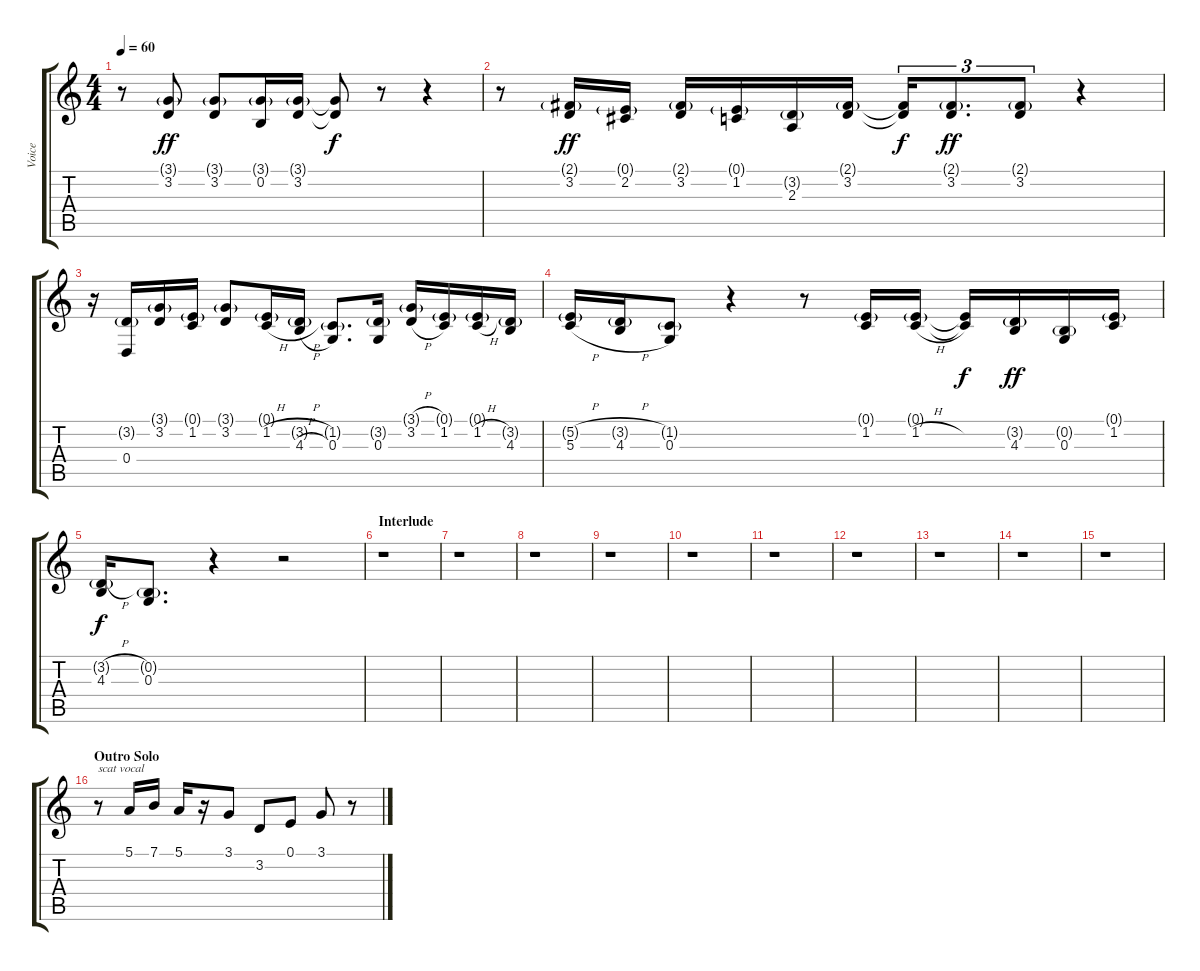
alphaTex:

\track ("Voice" "Voice") {instrument clarinet}
\staff {score tabs}
\tuning (E4 B3 G3 D3 A2 E2) {hide}
\ts (4 4)
\tempo 60
\clef g2
\ks c
r.8{dy ff} (3.1{g} 3.2).8 (3.1{g} 3.2).8 (3.1{g} 0.2).16 (3.1{g} 3.2).16 (3.1{t} 3.2{t}).8{dy f} r.8 r.4 |
r.8 (2.1{g} 3.2).16{dy ff} (0.1{g} 2.2).16 (2.1{g} 3.2).16 (0.1{g} 1.2).16 (3.2{g} 2.3).16 (2.1{g} 3.2).16 (2.1{t} 3.2{t}).16{tu (3 2) dy f} (2.1{g} 3.2).8{d tu (3 2) dy ff} (2.1{g} 3.2).8{tu (3 2)} r.4 |
r.16 (3.2{g} 0.4).16 (3.1{g} 3.2).16 (0.1{g} 1.2).16 (3.1{g} 3.2).8 (0.1{g} 1.2{h}).16 (3.2{h g} 4.3{h}).16 (1.2{g} 0.3).8{d} (3.2{g} 0.3).16 (3.1{h g} 3.2{h}).16 (0.1{g} 1.2).16 (0.1{g} 1.2{h}).16 (3.2{g} 4.3).16 |
(5.2{h g} 5.3{h}).16 (3.2{h g} 4.3{h}).16 (1.2{g} 0.3).8 r.4 r.8 (0.1{g} 1.2).16 (0.1{g} 1.2{h}).16 (0.1{t} 1.2{t}).16{dy f} (3.2{g} 4.3).16{dy ff} (0.2{g} 0.3).16 (0.1{g} 1.2).16 |
(3.2{h g} 4.3).16{dy f} (0.2{g} 0.3).8{d} r.4 r.2 |
\section ("" "Interlude")
r.1 |
r.1 |
r.1 |
r.1 |
r.1 |
r.1 |
r.1 |
r.1 |
r.1 |
r.1 |
\section ("" "Outro Solo")
r.8{txt "scat vocal"} 5.1.16 7.1.16 5.1.16 r.16 3.1.8 3.2.8 0.1.8 3.1.8 r.8
